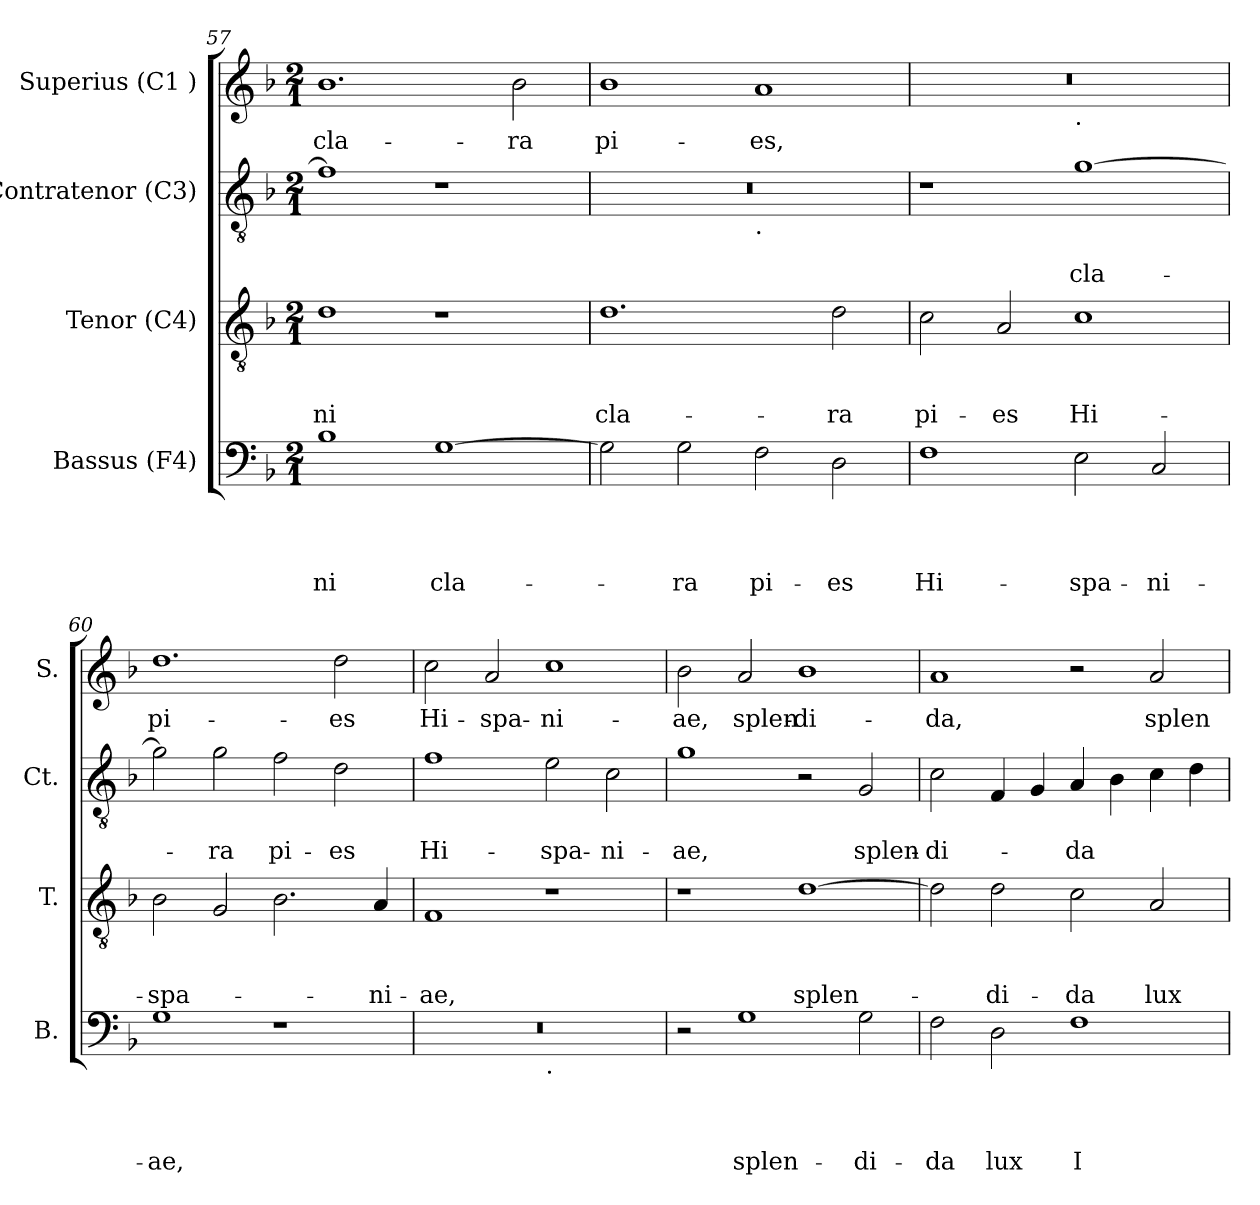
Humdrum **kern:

**kern	**text	**text	**text	**text	**kern	**text	**text	**text	**kern	**text	**text	**kern	**text
*part4	*part4	*part4	*part4	*part4	*part3	*part3	*part3	*part3	*part2	*part2	*part2	*part1	*part1
*staff4	*staff4	*staff4	*staff4	*staff4	*staff3	*staff3	*staff3	*staff3	*staff2	*staff2	*staff2	*staff1	*staff1
*I"Bassus (F4)	*	*	*	*	*I"Tenor (C4)	*	*	*	*I"Contratenor (C3)	*	*	*I"Superius (C1 )	*
*I'B.	*	*	*	*	*I'T.	*	*	*	*I'Ct.	*	*	*I'S.	*
!!LO:LB:g=z
*clefF4	*	*	*	*	*clefGv2	*	*	*	*clefGv2	*	*	*clefG2	*
*k[b-]	*	*	*	*	*k[b-]	*	*	*	*k[b-]	*	*	*k[b-]	*
*F:	*	*	*	*	*F:	*	*	*	*F:	*	*	*F:	*
*M2/1	*	*	*	*	*M2/1	*	*	*	*M2/1	*	*	*M2/1	*
=57	=57	=57	=57	=57	=57	=57	=57	=57	=57	=57	=57	=57	=57
!	!	!	!	!LO:LY:b	!	!	!	!LO:LY:b	!	!	!	!	!LO:LY:b
1B-	.	.	.	-ni	1d	.	.	-ni	1f]	.	.	1.b-	cla-
!	!	!	!	!LO:LY:b	!	!	!	!	!	!	!	!	!
[>1G	.	.	.	cla-	1r	.	.	.	1r	.	.	.	.
!	!	!	!	!	!	!	!	!	!	!	!	!	!LO:LY:b
.	.	.	.	.	.	.	.	.	.	.	.	2b-\	-ra
=58	=58	=58	=58	=58	=58	=58	=58	=58	=58	=58	=58	=58	=58
!	!	!	!	!	!	!	!	!LO:LY:b	!	!	!	!	!LO:LY:b
*	*	*	*	*	*	*	*	*	*^	*	*	*	*
2G\]	.	.	.	.	1.d	.	.	cla-	0r	1ryy	.	.	1b-	pi-
!	!	!	!	!LO:LY:b	!	!	!	!	!	!	!	!	!	!
2G\	.	.	.	-ra	.	.	.	.	.	.	.	.	.	.
!	!	!	!	!	!	!	!	!	!	!LO:TX:b:t=.	!	!	!	!
!	!	!	!	!LO:LY:b	!	!	!	!	!	!	!	!	!	!LO:LY:b
2F\	.	.	.	pi-	.	.	.	.	.	1ryy	.	.	1a	-es,
!	!	!	!	!LO:LY:b	!	!	!	!LO:LY:b	!	!	!	!	!	!
2D\	.	.	.	-es	2d\	.	.	-ra	.	.	.	.	.	.
=59	=59	=59	=59	=59	=59	=59	=59	=59	=59	=59	=59	=59	=59	=59
!	!	!	!	!LO:LY:b	!	!	!	!LO:LY:b	!	!	!	!	!	!
*	*	*	*	*	*	*	*	*	*v	*v	*	*	*^	*
1F	.	.	.	Hi-	2c\	.	.	pi-	1r	.	.	0r	1ryy	.
!	!	!	!	!	!	!	!	!LO:LY:b	!	!	!	!	!	!
.	.	.	.	.	2A/	.	.	-es	.	.	.	.	.	.
!	!	!	!	!	!	!	!	!	!	!	!	!	!LO:TX:b:t=.	!
!	!	!	!	!LO:LY:b	!	!	!	!LO:LY:b	!	!	!LO:LY:b	!	!	!
2E\	.	.	.	-spa-	1c	.	.	Hi-	[>1g	.	cla-	.	1ryy	.
!	!	!	!	!LO:LY:b	!	!	!	!	!	!	!	!	!	!
2C/	.	.	.	-ni-	.	.	.	.	.	.	.	.	.	.
=60	=60	=60	=60	=60	=60	=60	=60	=60	=60	=60	=60	=60	=60	=60
!	!	!	!	!LO:LY:b	!	!	!	!LO:LY:b	!	!	!	!	!	!LO:LY:b
*	*	*	*	*	*	*	*	*	*	*	*	*v	*v	*
1G	.	.	.	-ae,	2B-\	.	.	-spa-	2g\]	.	.	1.dd	pi-
!	!	!	!	!	!	!	!	!	!	!	!LO:LY:b	!	!
.	.	.	.	.	2G/	.	.	.	2g\	.	-ra	.	.
!	!	!	!	!	!	!	!	!	!	!	!LO:LY:b	!	!
1r	.	.	.	.	2.B-\	.	.	.	2f\	.	pi-	.	.
!	!	!	!	!	!	!	!	!	!	!	!LO:LY:b	!	!LO:LY:b
.	.	.	.	.	.	.	.	.	2d\	.	-es	2dd\	-es
!	!	!	!	!	!	!	!	!LO:LY:b	!	!	!	!	!
.	.	.	.	.	4A/	.	.	-ni-	.	.	.	.	.
!!LO:PB:g=z
=61	=61	=61	=61	=61	=61	=61	=61	=61	=61	=61	=61	=61	=61
!	!	!	!	!	!	!	!	!LO:LY:b	!	!	!LO:LY:b	!	!LO:LY:b
*^	*	*	*	*	*	*	*	*	*	*	*	*	*
0r	1ryy	.	.	.	.	1F	.	.	-ae,	1f	.	Hi-	2cc\	Hi-
!	!	!	!	!	!	!	!	!	!	!	!	!	!	!LO:LY:b
.	.	.	.	.	.	.	.	.	.	.	.	.	2a/	-spa-
!	!LO:TX:b:t=.	!	!	!	!	!	!	!	!	!	!	!	!	!
!	!	!	!	!	!	!	!	!	!	!	!	!LO:LY:b	!	!LO:LY:b
.	1ryy	.	.	.	.	1r	.	.	.	2e\	.	-spa-	1cc	-ni-
!	!	!	!	!	!	!	!	!	!	!	!	!LO:LY:b	!	!
.	.	.	.	.	.	.	.	.	.	2c\	.	-ni-	.	.
=62	=62	=62	=62	=62	=62	=62	=62	=62	=62	=62	=62	=62	=62	=62
!	!	!	!	!	!	!	!	!	!	!	!	!LO:LY:b	!	!LO:LY:b
*v	*v	*	*	*	*	*	*	*	*	*	*	*	*	*
2r	.	.	.	.	1r	.	.	.	1g	.	-ae,	2b-\	-ae,
!	!	!	!	!LO:LY:b	!	!	!	!	!	!	!	!	!LO:LY:b
1G	.	.	.	splen-	.	.	.	.	.	.	.	2a/	splen-
!	!	!	!	!	!	!	!	!LO:LY:b	!	!	!	!	!LO:LY:b
.	.	.	.	.	[>1d	.	.	splen-	2r	.	.	1b-	-di-
!	!	!	!	!LO:LY:b	!	!	!	!	!	!	!LO:LY:b	!	!
2G\	.	.	.	-di-	.	.	.	.	2G/	.	splen-	.	.
=63	=63	=63	=63	=63	=63	=63	=63	=63	=63	=63	=63	=63	=63
!	!	!	!	!LO:LY:b	!	!	!	!	!	!	!LO:LY:b	!	!LO:LY:b
2F\	.	.	.	-da	2d\]	.	.	.	2c\	.	-di-	1a	-da,
!	!	!	!	!LO:LY:b	!	!	!	!LO:LY:b	!	!	!	!	!
2D\	.	.	.	lux	2d\	.	.	-di-	4F/	.	.	.	.
.	.	.	.	.	.	.	.	.	4G/	.	.	.	.
!	!	!	!	!LO:LY:b:rj	!	!	!	!LO:LY:b	!	!	!LO:LY:b	!	!
1F	.	.	.	I-	2c\	.	.	-da	4A/	.	-da	2r	.
.	.	.	.	.	.	.	.	.	4B-\	.	.	.	.
!	!	!	!	!	!	!	!	!LO:LY:b	!	!	!	!	!LO:LY:b
.	.	.	.	.	2A/	.	.	lux	4c\	.	.	2a/	splen-
.	.	.	.	.	.	.	.	.	4d\	.	.	.	.
=	=	=	=	=	=	=	=	=	=	=	=	=	=
*-	*-	*-	*-	*-	*-	*-	*-	*-	*-	*-	*-	*-	*-
